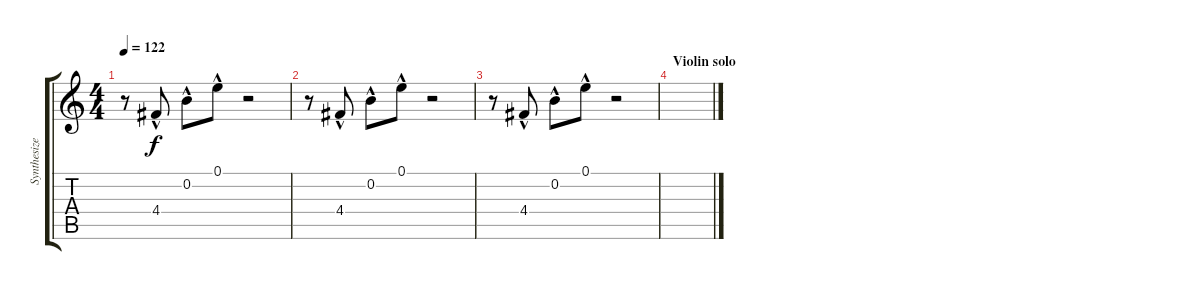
\track ("Synthesizer II" "Synthesize") {instrument acousticguitarnylon}
\staff {score tabs}
\tuning (E4 B3 G3 D3 A2 E2) {hide}
\ts (4 4)
\tempo 122
\clef g2
\ks c
r.8{dy f} 4.4{hac}.8 0.2{hac}.8 0.1{hac}.8 r.2 |
r.8 4.4{hac}.8 0.2{hac}.8 0.1{hac}.8 r.2 |
r.8 4.4{hac}.8 0.2{hac}.8 0.1{hac}.8 r.2 |
\section ("" "Violin solo")
